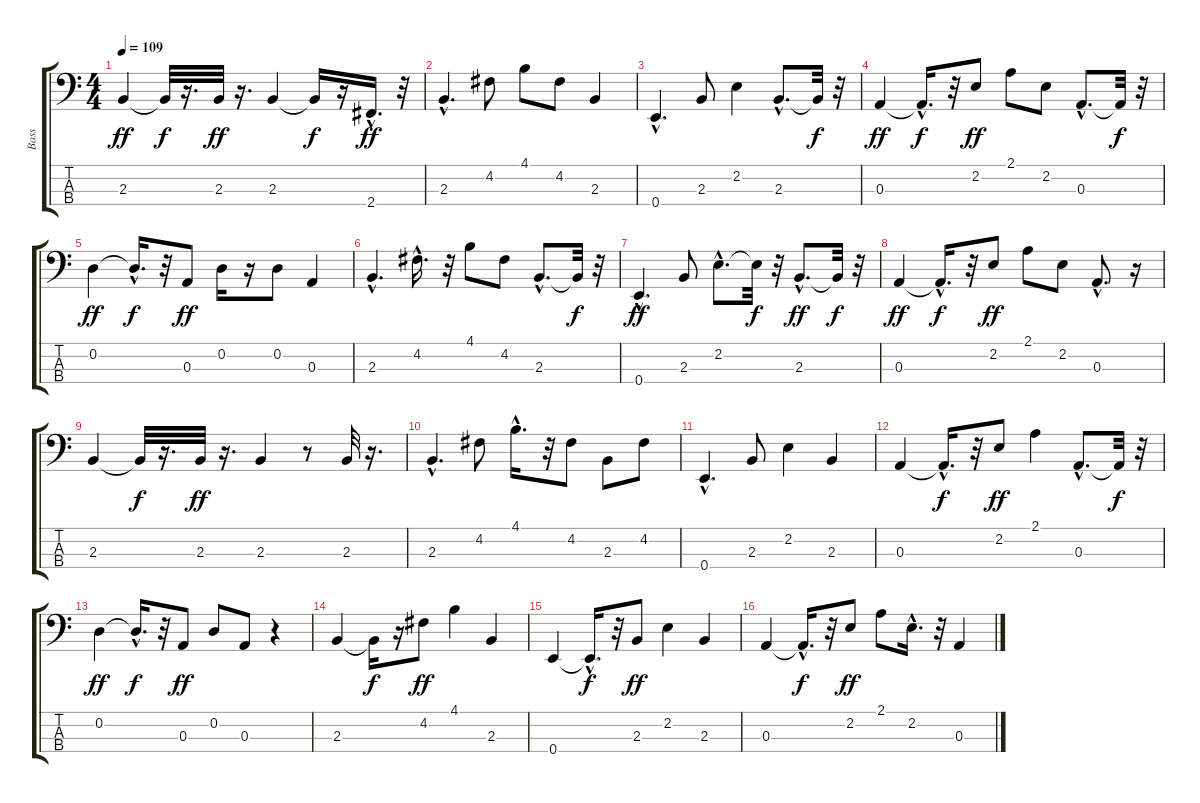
\track ("Bass    " "Bass    ") {instrument acousticbass}
\staff {score tabs}
\tuning (G2 D2 A1 E1) {hide}
\ts (4 4)
\tempo 109
\clef f4
\ks c
2.3.4{dy ff} 2.3{t}.32{dy f} r.16{d} 2.3.32{dy ff} r.16{d} 2.3.4 2.3{t}.16{dy f} r.16 2.4{hac}.16{d dy ff} r.32 |
2.3{hac}.4{d} 4.2.8 4.1.8 4.2.8 2.3.4 |
0.4{hac}.4{d} 2.3.8 2.2.4 2.3{hac}.8{d} 2.3{t}.32{dy f} r.32 |
0.3.4{dy ff} 0.3{hac t}.16{d dy f} r.32 2.2.8{dy ff} 2.1.8 2.2.8 0.3{hac}.8{d} 0.3{t}.32{dy f} r.32 |
0.2.4{dy ff} 0.2{hac t}.16{d dy f} r.32 0.3.8{dy ff} 0.2.16 r.16 0.2.8 0.3.4 |
2.3{hac}.4{d} 4.2{hac}.16{d} r.32 4.1.8 4.2.8 2.3{hac}.8{d} 2.3{t}.32{dy f} r.32 |
0.4{hac}.4{d dy ff} 2.3.8 2.2{hac}.8{d} 2.2{t}.32{dy f} r.32 2.3{hac}.8{d dy ff} 2.3{t}.32{dy f} r.32 |
0.3.4{dy ff} 0.3{hac t}.16{d dy f} r.32 2.2.8{dy ff} 2.1.8 2.2.8 0.3{hac}.8{d} r.16 |
2.3.4 2.3{t}.32{dy f} r.16{d} 2.3.32{dy ff} r.16{d} 2.3.4 r.8 2.3.32 r.16{d} |
2.3{hac}.4{d} 4.2.8 4.1{hac}.16{d} r.32 4.2.8 2.3.8 4.2.8 |
0.4{hac}.4{d} 2.3.8 2.2.4 2.3.4 |
0.3.4 0.3{hac t}.16{d dy f} r.32 2.2.8{dy ff} 2.1.4 0.3{hac}.8{d} 0.3{t}.32{dy f} r.32 |
0.2.4{dy ff} 0.2{hac t}.16{d dy f} r.32 0.3.8{dy ff} 0.2.8 0.3.8 r.4 |
2.3.4 2.3{t}.16{dy f} r.16 4.2.8{dy ff} 4.1.4 2.3.4 |
0.4.4 0.4{hac t}.16{d dy f} r.32 2.3.8{dy ff} 2.2.4 2.3.4 |
0.3.4 0.3{hac t}.16{d dy f} r.32 2.2.8{dy ff} 2.1.8 2.2{hac}.16{d} r.32 0.3.4
